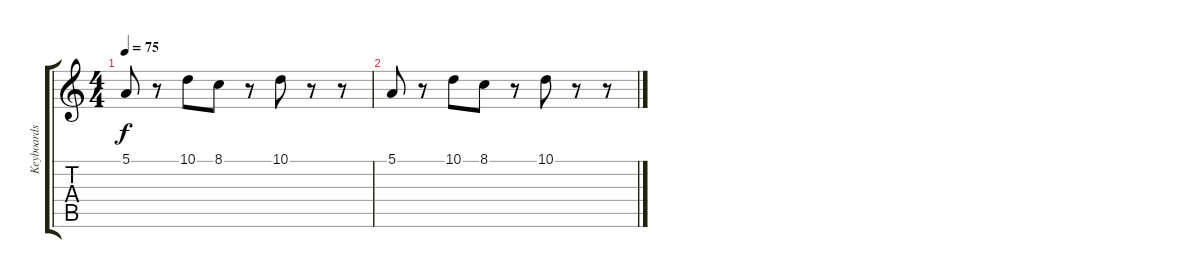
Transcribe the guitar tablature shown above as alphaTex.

\track ("Keyboards" "Keyboards") {instrument lead3calliope}
\staff {score tabs}
\tuning (E4 B3 G3 D3 A2 E2) {hide}
\ts (4 4)
\tempo 75
\clef g2
\ks c
5.1.8{dy f} r.8 10.1.8 8.1.8 r.8 10.1.8 r.8 r.8 |
5.1.8 r.8 10.1.8 8.1.8 r.8 10.1.8 r.8 r.8
